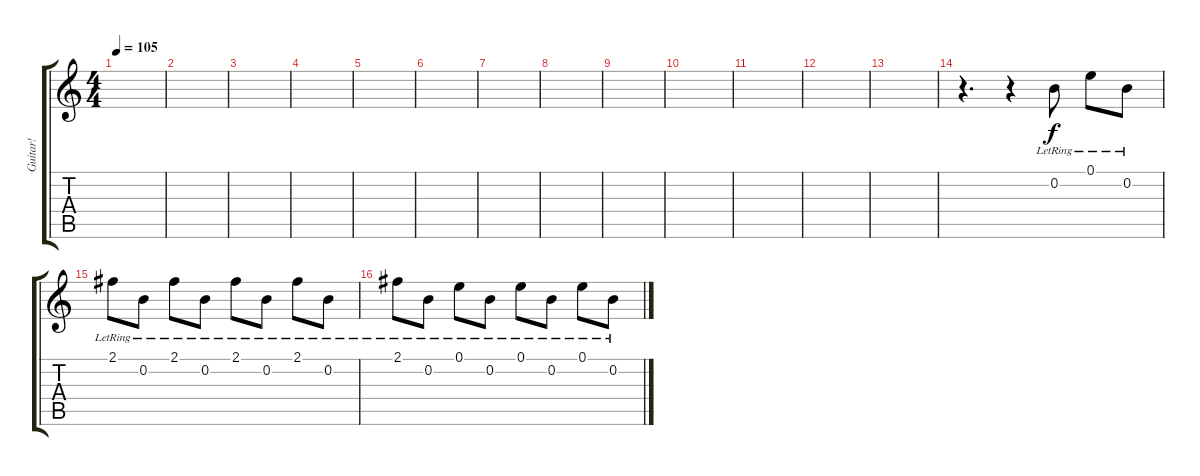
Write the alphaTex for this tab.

\track ("Guitar!" "Guitar!") {instrument distortionguitar}
\staff {score tabs}
\tuning (E4 B3 G3 D3 A2 E2) {hide}
\ts (4 4)
\tempo 105
\clef g2
\ks c
|
|
|
|
|
|
|
|
|
|
|
|
|
r.4{d} r.4 0.2{lr}.8 0.1{lr}.8 0.2{lr}.8 |
2.1{lr}.8 0.2{lr}.8 2.1{lr}.8 0.2{lr}.8 2.1{lr}.8 0.2{lr}.8 2.1{lr}.8 0.2{lr}.8 |
2.1{lr}.8 0.2{lr}.8 0.1{lr}.8 0.2{lr}.8 0.1{lr}.8 0.2{lr}.8 0.1{lr}.8 0.2{lr}.8
